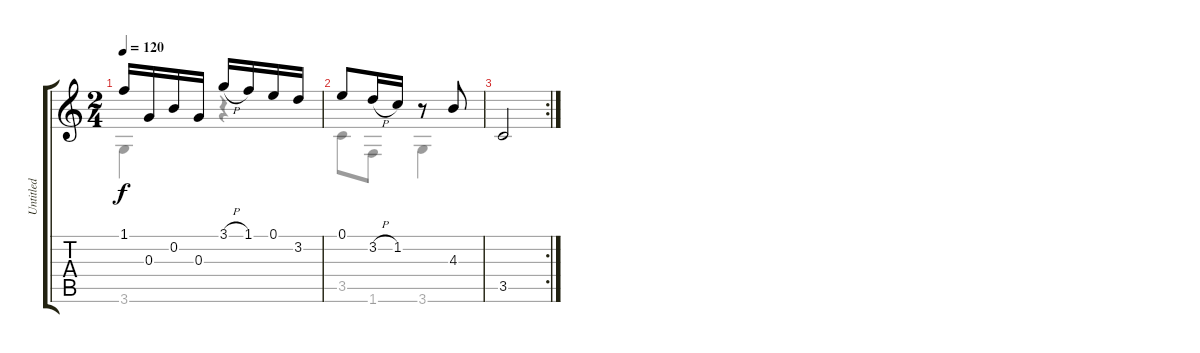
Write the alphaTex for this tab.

\track ("Untitled" "Untitled") {instrument acousticguitarnylon}
\staff {score tabs}
\tuning (E4 B3 G3 D3 A2 E2) {hide}
\voice
\ts (2 4)
\tempo 120
\clef g2
\ks c
1.1.16{dy f} 0.3.16 0.2.16 0.3.16 3.1{h}.16 1.1.16 0.1.16 3.2.16 |
0.1.8 3.2{h}.16 1.2.16 r.8 4.3.8 |
\rc 2
3.5.2
\voice
\clef g2
\ottava regular
\simile none
\ks c
3.6.4{dy f} r.4 |
3.5.8 1.6.8 3.6.4 |
